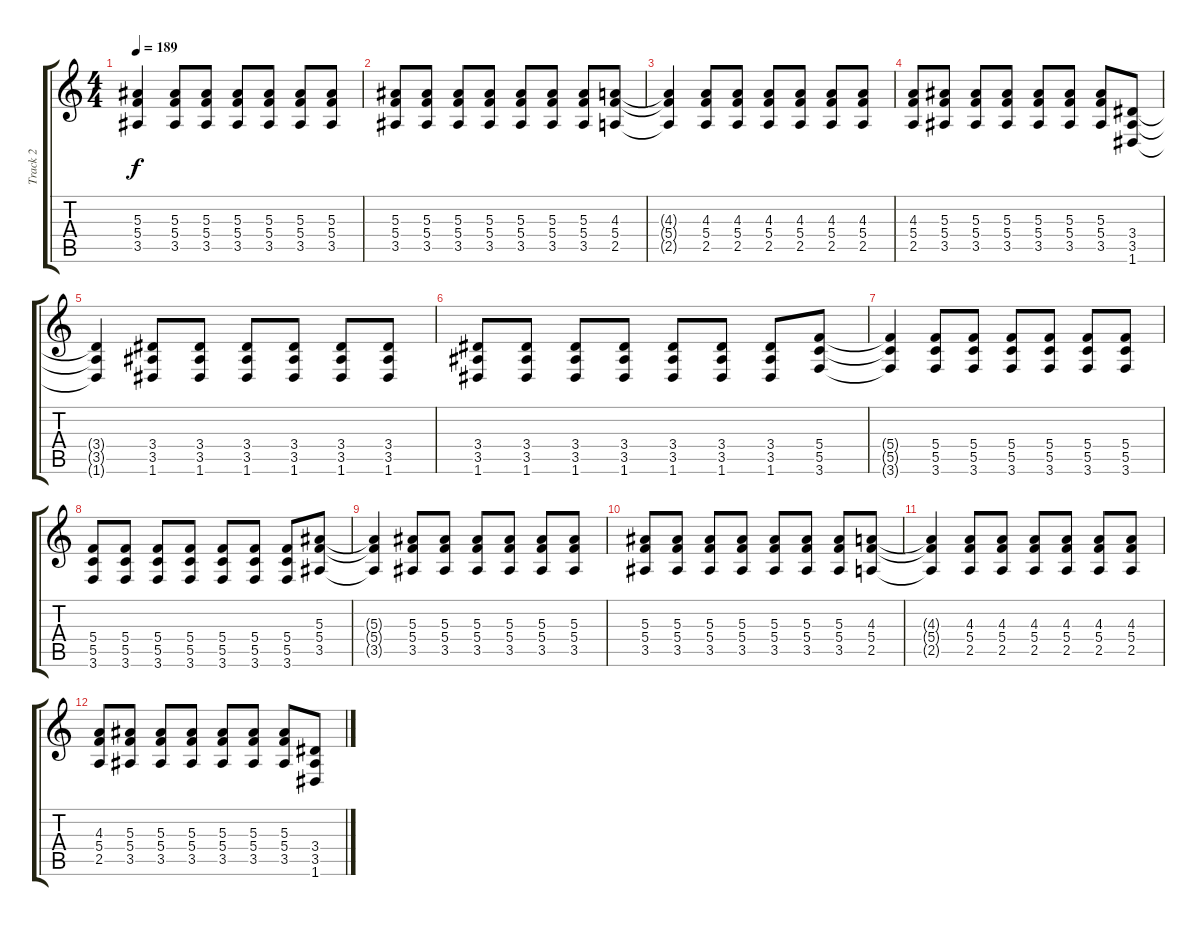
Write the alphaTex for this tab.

\track ("Track 2" "Track 2") {instrument distortionguitar}
\staff {score tabs}
\tuning (D4 A3 F3 C3 G2 D2) {hide}
\ts (4 4)
\tempo 189
\clef g2
\ks c
(5.3{t} 5.4{t} 3.5{t}).4{dy f} (5.3 5.4 3.5).8 (5.3 5.4 3.5).8 (5.3 5.4 3.5).8 (5.3 5.4 3.5).8 (5.3 5.4 3.5).8 (5.3 5.4 3.5).8 |
(5.3 5.4 3.5).8 (5.3 5.4 3.5).8 (5.3 5.4 3.5).8 (5.3 5.4 3.5).8 (5.3 5.4 3.5).8 (5.3 5.4 3.5).8 (5.3 5.4 3.5).8 (4.3 5.4 2.5).8 |
(4.3{t} 5.4{t} 2.5{t}).4 (4.3 5.4 2.5).8 (4.3 5.4 2.5).8 (4.3 5.4 2.5).8 (4.3 5.4 2.5).8 (4.3 5.4 2.5).8 (4.3 5.4 2.5).8 |
(4.3 5.4 2.5).8 (5.3 5.4 3.5).8 (5.3 5.4 3.5).8 (5.3 5.4 3.5).8 (5.3 5.4 3.5).8 (5.3 5.4 3.5).8 (5.3 5.4 3.5).8 (3.4 3.5 1.6).8 |
(3.4{t} 3.5{t} 1.6{t}).4 (3.4 3.5 1.6).8 (3.4 3.5 1.6).8 (3.4 3.5 1.6).8 (3.4 3.5 1.6).8 (3.4 3.5 1.6).8 (3.4 3.5 1.6).8 |
(3.4 3.5 1.6).8 (3.4 3.5 1.6).8 (3.4 3.5 1.6).8 (3.4 3.5 1.6).8 (3.4 3.5 1.6).8 (3.4 3.5 1.6).8 (3.4 3.5 1.6).8 (5.4 5.5 3.6).8 |
(5.4{t} 5.5{t} 3.6{t}).4 (5.4 5.5 3.6).8 (5.4 5.5 3.6).8 (5.4 5.5 3.6).8 (5.4 5.5 3.6).8 (5.4 5.5 3.6).8 (5.4 5.5 3.6).8 |
(5.4 5.5 3.6).8 (5.4 5.5 3.6).8 (5.4 5.5 3.6).8 (5.4 5.5 3.6).8 (5.4 5.5 3.6).8 (5.4 5.5 3.6).8 (5.4 5.5 3.6).8 (5.3 5.4 3.5).8 |
(5.3{t} 5.4{t} 3.5{t}).4 (5.3 5.4 3.5).8 (5.3 5.4 3.5).8 (5.3 5.4 3.5).8 (5.3 5.4 3.5).8 (5.3 5.4 3.5).8 (5.3 5.4 3.5).8 |
(5.3 5.4 3.5).8 (5.3 5.4 3.5).8 (5.3 5.4 3.5).8 (5.3 5.4 3.5).8 (5.3 5.4 3.5).8 (5.3 5.4 3.5).8 (5.3 5.4 3.5).8 (4.3 5.4 2.5).8 |
(4.3{t} 5.4{t} 2.5{t}).4 (4.3 5.4 2.5).8 (4.3 5.4 2.5).8 (4.3 5.4 2.5).8 (4.3 5.4 2.5).8 (4.3 5.4 2.5).8 (4.3 5.4 2.5).8 |
(4.3 5.4 2.5).8 (5.3 5.4 3.5).8 (5.3 5.4 3.5).8 (5.3 5.4 3.5).8 (5.3 5.4 3.5).8 (5.3 5.4 3.5).8 (5.3 5.4 3.5).8 (3.4 3.5 1.6).8
